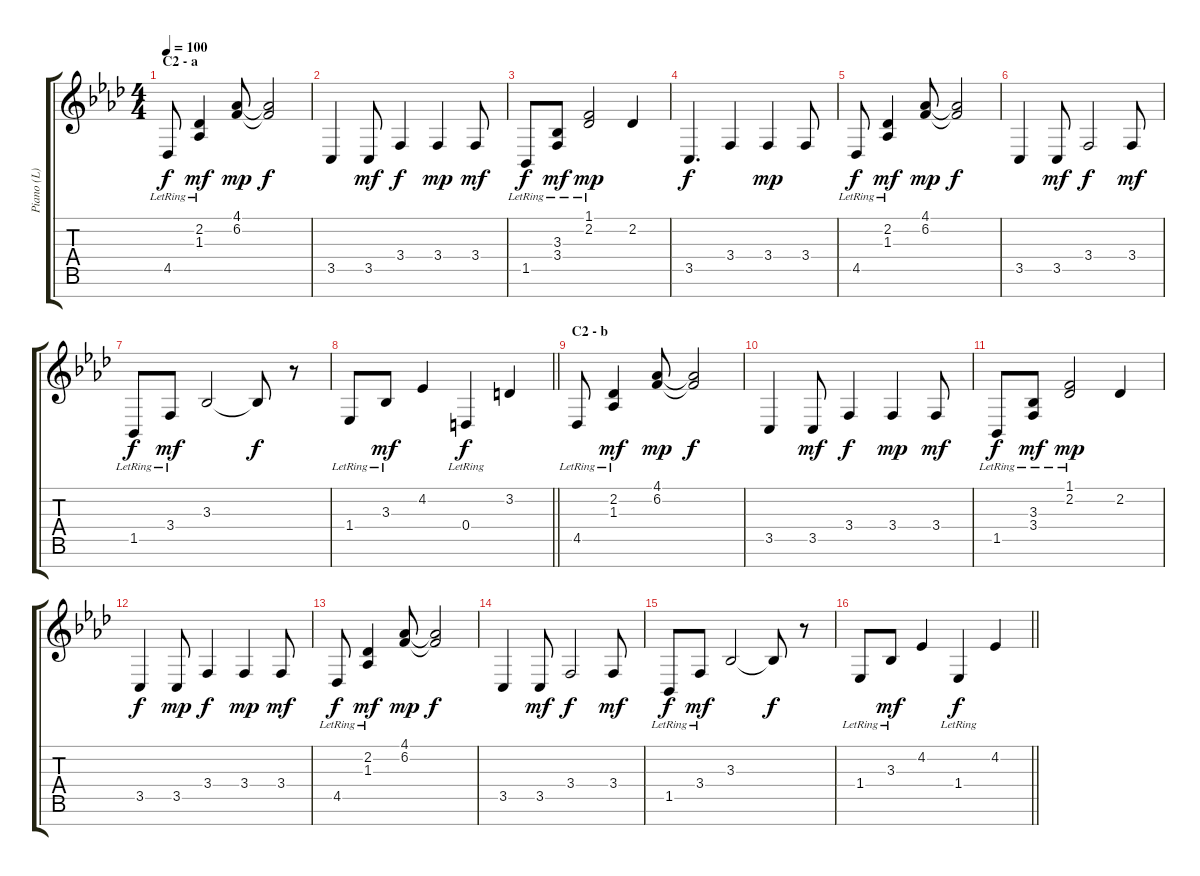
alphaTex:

\track ("Piano (L)" "Piano (L)") {instrument acousticgrandpiano}
\staff {score tabs}
\tuning (E4 B3 G3 D3 A2 E2 B1) {hide}
\ts (4 4)
\section ("" "C2 - a")
\tempo 100
\clef g2
\ks ab
4.5{lr}.8{dy f} (2.2{lr} 1.3{lr}).4{dy mf} (4.1 6.2).8{dy mp} (4.1{t} 6.2{t}).2{dy f} |
3.5.4 3.5.8{dy mf} 3.4.4{dy f} 3.4.4{dy mp} 3.4.8{dy mf} |
1.5{lr}.8{dy f} (3.3{lr} 3.4{lr}).8{dy mf} (1.1 2.2{lr}).2{dy mp} 2.2.4 |
3.5.4{d dy f} 3.4.4 3.4.4{dy mp} 3.4.8 |
4.5{lr}.8{dy f} (2.2{lr} 1.3{lr}).4{dy mf} (4.1 6.2).8{dy mp} (4.1{t} 6.2{t}).2{dy f} |
3.5.4 3.5.8{dy mf} 3.4.2{dy f} 3.4.8{dy mf} |
1.5{lr}.8{dy f} 3.4{lr}.8{dy mf} 3.3.2 3.3{t}.8{dy f} r.8 |
\barLineRight lightlight
1.4{lr}.8 3.3{lr}.8{dy mf} 4.2.4 0.4{lr}.4{dy f} 3.2.4 |
\section ("" "C2 - b")
4.5{lr}.8 (2.2{lr} 1.3{lr}).4{dy mf} (4.1 6.2).8{dy mp} (4.1{t} 6.2{t}).2{dy f} |
3.5.4 3.5.8{dy mf} 3.4.4{dy f} 3.4.4{dy mp} 3.4.8{dy mf} |
1.5{lr}.8{dy f} (3.3{lr} 3.4{lr}).8{dy mf} (1.1 2.2{lr}).2{dy mp} 2.2.4 |
3.5.4{dy f} 3.5.8{dy mp} 3.4.4{dy f} 3.4.4{dy mp} 3.4.8{dy mf} |
4.5{lr}.8{dy f} (2.2{lr} 1.3{lr}).4{dy mf} (4.1 6.2).8{dy mp} (4.1{t} 6.2{t}).2{dy f} |
3.5.4 3.5.8{dy mf} 3.4.2{dy f} 3.4.8{dy mf} |
1.5{lr}.8{dy f} 3.4{lr}.8{dy mf} 3.3.2 3.3{t}.8{dy f} r.8 |
\barLineRight lightlight
1.4{lr}.8 3.3{lr}.8{dy mf} 4.2.4 1.4{lr}.4{dy f} 4.2.4
